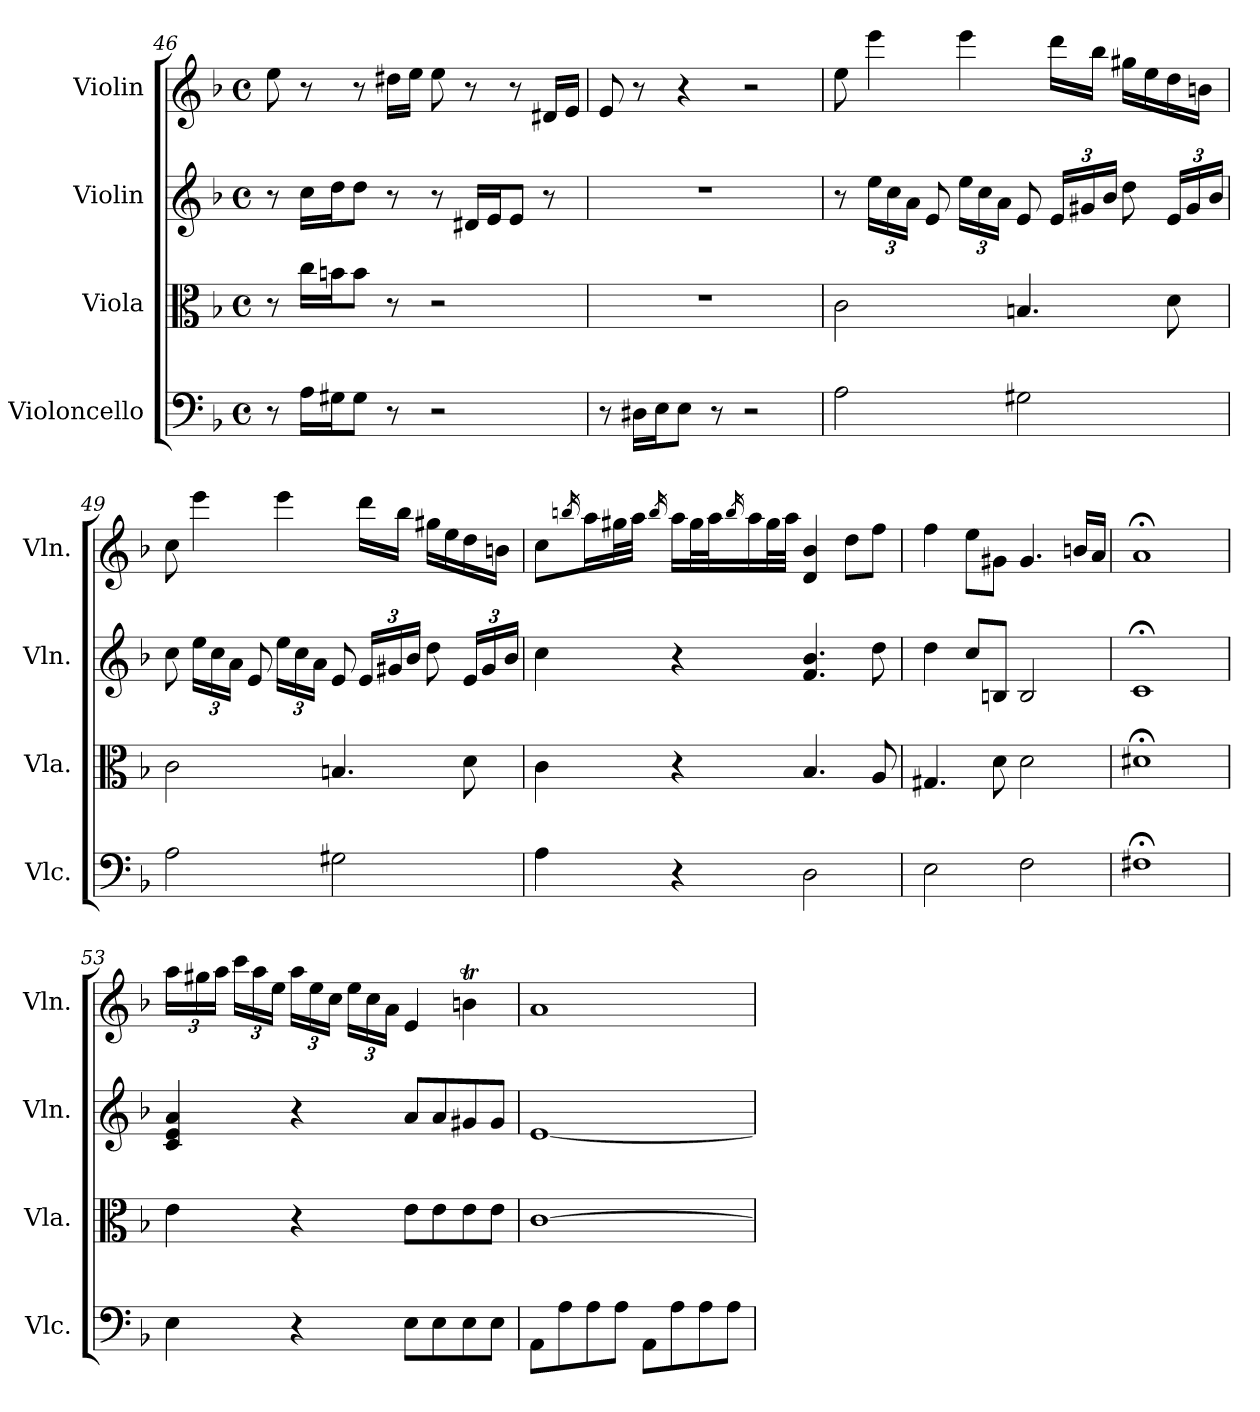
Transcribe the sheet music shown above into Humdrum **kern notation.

**kern	**kern	**kern	**kern
*part4	*part3	*part2	*part1
*staff4	*staff3	*staff2	*staff1
*I"Violoncello	*I"Viola	*I"Violin	*I"Violin
*I'Vlc.	*I'Vla.	*I'Vln.	*I'Vln.
*clefF4	*clefC3	*clefG2	*clefG2
*k[b-]	*k[b-]	*k[b-]	*k[b-]
*F:	*F:	*F:	*F:
*M4/4	*M4/4	*M4/4	*M4/4
*met(c)	*met(c)	*met(c)	*met(c)
=46	=46	=46	=46
8r	8r	8r	8ee\
16A\LL	16cc\LL	16cc\LL	8r
16G#X\J	16bn\J	16dd\J	.
8G#\J	8b\J	8dd\J	8r
8r	8r	8r	16dd#X\LL
.	.	.	16ee\JJ
2r	2r	8r	8ee\
.	.	16d#X/LL	8r
.	.	16e/J	.
.	.	8e/J	8r
.	.	8r	16d#X/LL
.	.	.	16e/JJ
=47	=47	=47	=47
8r	1r	1r	8e/
16D#X\LL	.	.	8r
16E\J	.	.	.
8E\J	.	.	4r
8r	.	.	.
2r	.	.	2r
=48	=48	=48	=48
2A\	2c\	8r	8ee\
*	*	*Xbrackettup	*
.	.	24ee\LL	4eee\
.	.	24cc\	.
.	.	24a\JJ	.
.	.	8e/	.
.	.	24ee\LL	4eee\
.	.	24cc\	.
.	.	24a\JJ	.
2G#X\	4.Bn/	8e/	.
.	.	24e/LL	16ddd\LL
.	.	24g#X/	.
.	.	.	16bb-\JJ
.	.	24b-/JJ	.
.	.	8dd\	16gg#X\LL
.	.	.	16ee\
.	8d\	24e/LL	16dd\
.	.	24g#/	.
.	.	.	16bn\JJ
.	.	24b-/JJ	.
=49	=49	=49	=49
2A\	2c\	8cc\	8cc\
.	.	24ee\LL	4eee\
.	.	24cc\	.
.	.	24a\JJ	.
.	.	8e/	.
.	.	24ee\LL	4eee\
.	.	24cc\	.
.	.	24a\JJ	.
2G#X\	4.Bn/	8e/	.
.	.	24e/LL	16ddd\LL
.	.	24g#X/	.
.	.	.	16bb-\JJ
.	.	24b-/JJ	.
.	.	8dd\	16gg#X\LL
.	.	.	16ee\
.	8d\	24e/LL	16dd\
.	.	24g#/	.
.	.	.	16bn\JJ
.	.	24b-/JJ	.
=50	=50	=50	=50
4A\	4c\	4cc\	8cc\L
.	.	.	16qbbn/
.	.	.	16aa\L
.	.	.	32gg#X\L
.	.	.	32aa\JJJ
.	.	.	16qbb/
4r	4r	4r	16aa\LL
.	.	.	32gg#\L
.	.	.	32aa\J
.	.	.	16qbb/
.	.	.	16aa\
.	.	.	32gg#\L
.	.	.	32aa\JJJ
2D\	4.B-/	4.f/ 4.b-/	4d/ 4b-/
.	.	.	8dd\L
.	8A/	8dd\	8ff\J
=51	=51	=51	=51
2E\	4.G#X/	4dd\	4ff\
.	.	8cc/L	8ee\L
.	8d\	8Bn/J	8g#X\J
2F\	2d\	2B/	4.g#/
.	.	.	16bn/LL
.	.	.	16a/JJ
=52	=52	=52	=52
1F#X;<	1d#X;<	1c;<	1a;<
=53	=53	=53	=53
*	*	*	*Xbrackettup
4E\	4e\	4c/ 4e/ 4a/	24aa\LL
.	.	.	24gg#X\
.	.	.	24aa\JJ
.	.	.	24ccc\LL
.	.	.	24aa\
.	.	.	24ee\JJ
4r	4r	4r	24aa\LL
.	.	.	24ee\
.	.	.	24cc\JJ
.	.	.	24ee\LL
.	.	.	24cc\
.	.	.	24a\JJ
8E\L	8e\L	8a/L	4e/
8E\	8e\	8a/	.
8E\	8e\	8g#X/	4bnt\
8E\J	8e\J	8g#/J	.
=54	=54	=54	=54
8AA\L	[1c	[1e	1a
8A\	.	.	.
8A\	.	.	.
8A\J	.	.	.
8AA\L	.	.	.
8A\	.	.	.
8A\	.	.	.
8A\J	.	.	.
=	=	=	=
*-	*-	*-	*-
